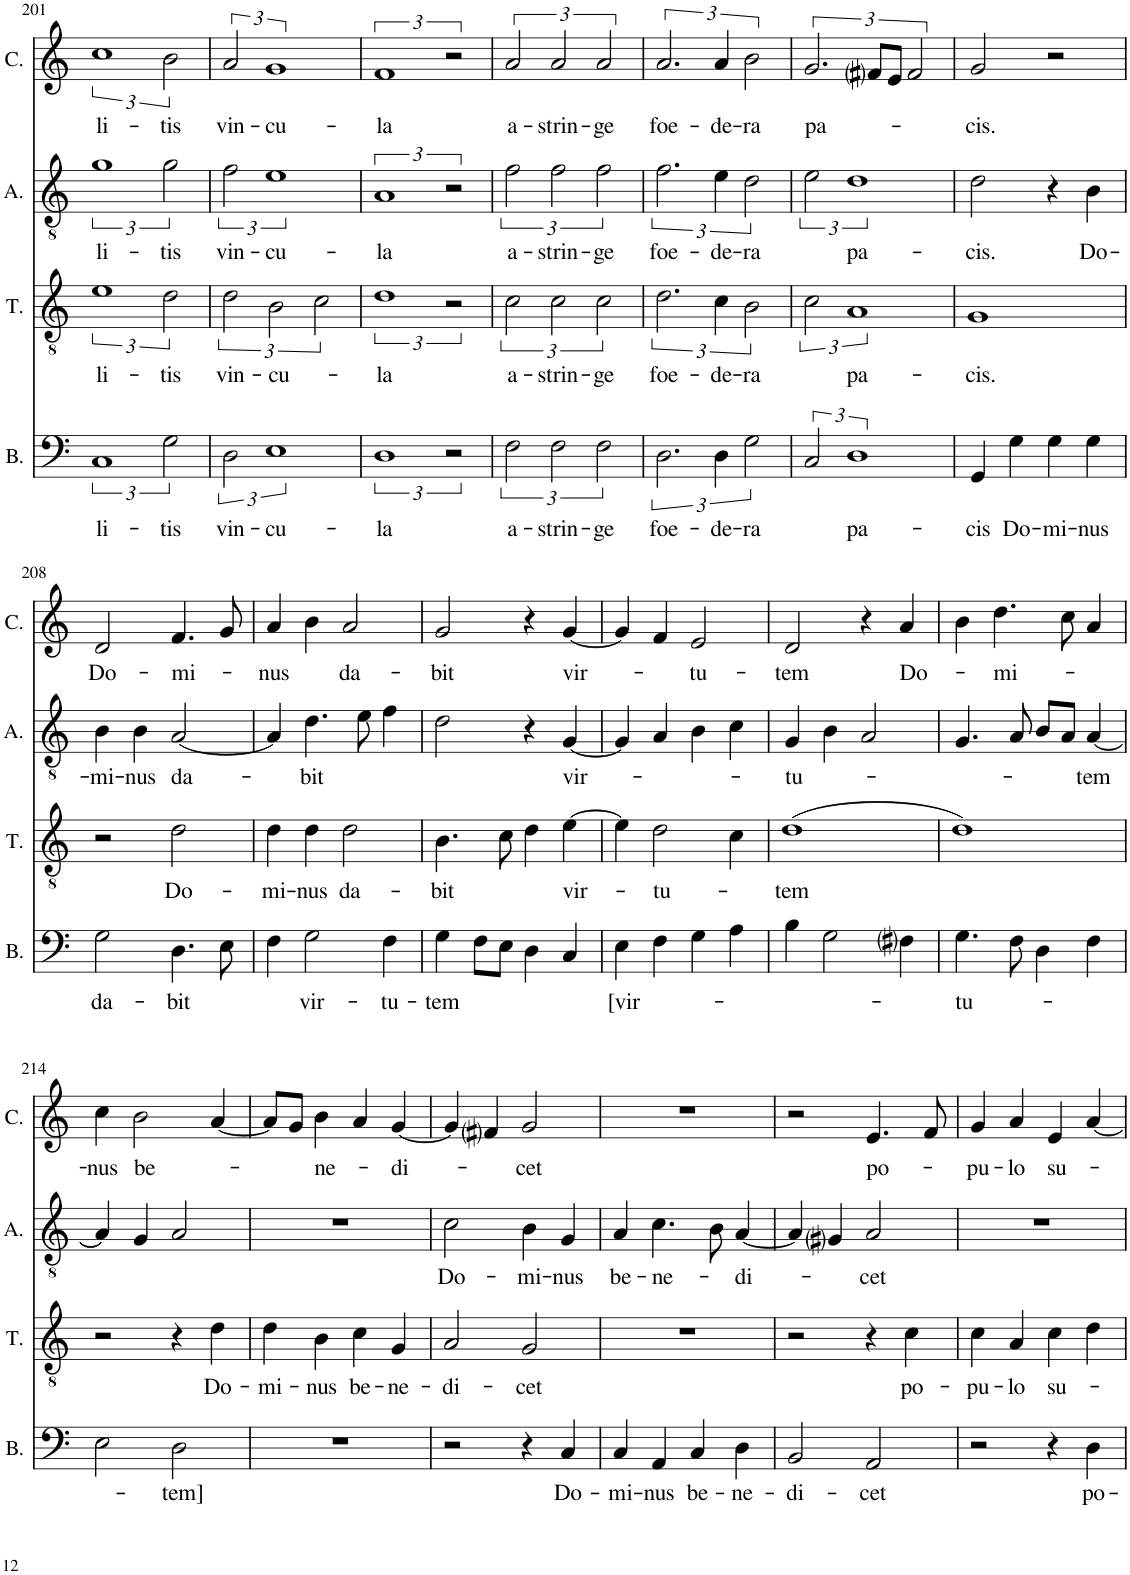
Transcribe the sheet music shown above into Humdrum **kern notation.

**kern	**text	**kern	**text	**kern	**text	**kern	**text
*part4	*part4	*part3	*part3	*part2	*part2	*part1	*part1
*staff4	*staff4	*staff3	*staff3	*staff2	*staff2	*staff1	*staff1
*I"Bassus	*	*I"Tenor	*	*I"Altus	*	*I"Cantus	*
*I'B.	*	*I'T.	*	*I'A.	*	*I'C.	*
!!LO:PB:g=z
*clefF4	*	*clefGv2	*	*clefGv2	*	*clefG2	*
*k[]	*	*k[]	*	*k[]	*	*k[]	*
*M2/2	*	*M2/2	*	*M2/2	*	*M2/2	*
*met(c|)	*	*met(c|)	*	*met(c|)	*	*met(c|)	*
=201	=201	=201	=201	=201	=201	=201	=201
!	!LO:LY:b	!	!LO:LY:b	!	!LO:LY:b	!	!LO:LY:b
3%2C	li-	3%2e	li-	3%2g	li-	3%2cc	li-
!	!LO:LY:b	!	!LO:LY:b	!	!LO:LY:b	!	!LO:LY:b
3G\	-tis	3d\	-tis	3g\	-tis	3b\	-tis
=202	=202	=202	=202	=202	=202	=202	=202
!	!LO:LY:b	!	!LO:LY:b	!	!LO:LY:b	!	!LO:LY:b
3D\	vin-	3d\	vin-	3f\	vin-	3a/	vin-
!	!LO:LY:b	!	!LO:LY:b	!	!LO:LY:b	!	!LO:LY:b
3%2E	-cu-	3B\	-cu-	3%2e	-cu-	3%2g	-cu-
.	.	3c\	.	.	.	.	.
=203	=203	=203	=203	=203	=203	=203	=203
!	!LO:LY:b	!	!LO:LY:b	!	!LO:LY:b	!	!LO:LY:b
3%2D	-la	3%2d	-la	3%2A	-la	3%2f	-la
3r	.	3r	.	3r	.	3r	.
=204	=204	=204	=204	=204	=204	=204	=204
!	!LO:LY:b	!	!LO:LY:b	!	!LO:LY:b	!	!LO:LY:b
3F\	a-	3c\	a-	3f\	a-	3a/	a-
!	!LO:LY:b	!	!LO:LY:b	!	!LO:LY:b	!	!LO:LY:b
3F\	-strin-	3c\	-strin-	3f\	-strin-	3a/	-strin-
!	!LO:LY:b	!	!LO:LY:b	!	!LO:LY:b	!	!LO:LY:b
3F\	-ge	3c\	-ge	3f\	-ge	3a/	-ge
=205	=205	=205	=205	=205	=205	=205	=205
!	!LO:LY:b	!	!LO:LY:b	!	!LO:LY:b	!	!LO:LY:b
3.D\	foe-	3.d\	foe-	3.f\	foe-	3.a/	foe-
!	!LO:LY:b	!	!LO:LY:b	!	!LO:LY:b	!	!LO:LY:b
6D\	-de-	6c\	-de-	6e\	-de-	6a/	-de-
!	!LO:LY:b	!	!LO:LY:b	!	!LO:LY:b	!	!LO:LY:b
3G\	-ra	3B\	-ra	3d\	-ra	3b\	-ra
=206	=206	=206	=206	=206	=206	=206	=206
!	!	!	!	!	!	!	!LO:LY:b
3C/	.	3c\	.	3e\	.	3.g/	pa-
!	!LO:LY:b	!	!LO:LY:b	!	!LO:LY:b	!	!
3%2D	pa-	3%2A	pa-	3%2d	pa-	.	.
.	.	.	.	.	.	12f#i/L	.
.	.	.	.	.	.	12e/J	.
.	.	.	.	.	.	3f#/	.
=207	=207	=207	=207	=207	=207	=207	=207
!	!LO:LY:b	!	!LO:LY:b	!	!LO:LY:b	!	!LO:LY:b
4GG/	-cis	1G	-cis.	2d\	-cis.	2g/	-cis.
!	!LO:LY:b	!	!	!	!	!	!
4G\	Do-	.	.	.	.	.	.
!	!LO:LY:b	!	!	!	!	!	!
4G\	-mi-	.	.	4r	.	2r	.
!	!LO:LY:b	!	!	!	!LO:LY:b	!	!
4G\	-nus	.	.	4B\	Do-	.	.
!!LO:LB:g=z
=208	=208	=208	=208	=208	=208	=208	=208
!	!LO:LY:b	!	!	!	!LO:LY:b	!	!LO:LY:b
2G\	da-	2r	.	4B\	-mi-	2d/	Do-
!	!	!	!	!	!LO:LY:b	!	!
.	.	.	.	4B\	-nus	.	.
!	!LO:LY:b	!	!LO:LY:b	!	!LO:LY:b	!	!LO:LY:b
4.D\	-bit	2d\	Do-	[2A/	da-	4.f/	-mi-
8E\	.	.	.	.	.	8g/	.
=209	=209	=209	=209	=209	=209	=209	=209
!	!	!	!LO:LY:b	!	!	!	!LO:LY:b
4F\	.	4d\	-mi-	4A/]	.	4a/	-nus
!	!LO:LY:b	!	!LO:LY:b	!	!LO:LY:b	!	!
2G\	vir-	4d\	nus	4.d\	-bit	4b\	.
!	!	!	!LO:LY:b	!	!	!	!LO:LY:b
.	.	2d\	da-	.	.	2a/	da-
.	.	.	.	8e\	.	.	.
!	!LO:LY:b	!	!	!	!	!	!
4F\	-tu-	.	.	4f\	.	.	.
=210	=210	=210	=210	=210	=210	=210	=210
!	!LO:LY:b	!	!LO:LY:b	!	!	!	!LO:LY:b
4G\	-tem	4.B\	-bit	2d\	.	2g/	-bit
8F\L	.	.	.	.	.	.	.
8E\J	.	8c\	.	.	.	.	.
4D\	.	4d\	.	4r	.	4r	.
!	!	!	!LO:LY:b	!	!LO:LY:b	!	!LO:LY:b
4C/	.	[4e\	vir-	[4G/	vir-	[4g/	vir-
=211	=211	=211	=211	=211	=211	=211	=211
!	!LO:LY:b	!	!	!	!	!	!
4E\	[vir-	4e\]	.	4G/]	.	4g/]	.
!	!	!	!LO:LY:b	!	!	!	!
4F\	.	2d\	-tu-	4A/	.	4f/	.
!	!	!	!	!	!	!	!LO:LY:b
4G\	.	.	.	4B\	.	2e/	-tu-
4A\	.	4c\	.	4c\	.	.	.
=212	=212	=212	=212	=212	=212	=212	=212
!	!	!	!LO:LY:b	!	!LO:LY:b	!	!LO:LY:b
4B\	.	(1d	-tem	4G/	-tu-	2d/	-tem
2G\	.	.	.	4B\	.	.	.
.	.	.	.	2A/	.	4r	.
!	!	!	!	!	!	!	!LO:LY:b
4F#i\	.	.	.	.	.	4a/	Do-
=213	=213	=213	=213	=213	=213	=213	=213
!	!LO:LY:b	!	!	!	!	!	!
4.G\	-tu-	1d)	.	4.G/	.	4b\	.
!	!	!	!	!	!	!	!LO:LY:b
.	.	.	.	.	.	4.dd\	-mi-
8F\	.	.	.	8A/	.	.	.
4D\	.	.	.	8B/L	.	.	.
.	.	.	.	8A/J	.	8cc\	.
!	!	!	!	!	!LO:LY:b	!	!
4F\	.	.	.	[4A/	-tem	4a/	.
!!LO:LB:g=z
=214	=214	=214	=214	=214	=214	=214	=214
!	!	!	!	!	!	!	!LO:LY:b
2E\	.	2r	.	4A/]	.	4cc\	-nus
!	!	!	!	!	!	!	!LO:LY:b
.	.	.	.	4G/	.	2b\	be-
!	!LO:LY:b	!	!	!	!	!	!
2D\	-tem]	4r	.	2A/	.	.	.
!	!	!	!LO:LY:b	!	!	!	!
.	.	4d\	Do-	.	.	[4a/	.
=215	=215	=215	=215	=215	=215	=215	=215
!	!	!	!LO:LY:b	!	!	!	!
1r	.	4d\	-mi-	1r	.	8a/L]	.
.	.	.	.	.	.	8g/J	.
!	!	!	!LO:LY:b	!	!	!	!LO:LY:b
.	.	4B\	-nus	.	.	4b\	-ne-
!	!	!	!LO:LY:b	!	!	!	!
.	.	4c\	be-	.	.	4a/	.
!	!	!	!LO:LY:b	!	!	!	!LO:LY:b
.	.	4G/	-ne-	.	.	[4g/	-di-
=216	=216	=216	=216	=216	=216	=216	=216
!	!	!	!LO:LY:b	!	!LO:LY:b	!	!
2r	.	2A/	-di-	2c\	Do-	4g/]	.
.	.	.	.	.	.	4f#i/	.
!	!	!	!LO:LY:b	!	!LO:LY:b	!	!LO:LY:b
4r	.	2G/	-cet	4B\	-mi-	2g/	-cet
!	!LO:LY:b	!	!	!	!LO:LY:b	!	!
4C/	Do-	.	.	4G/	-nus	.	.
=217	=217	=217	=217	=217	=217	=217	=217
!	!LO:LY:b	!	!	!	!LO:LY:b	!	!
4C/	-mi-	1r	.	4A/	be-	1r	.
!	!LO:LY:b	!	!	!	!LO:LY:b	!	!
4AA/	-nus	.	.	4.c\	-ne-	.	.
!	!LO:LY:b	!	!	!	!	!	!
4C/	be-	.	.	.	.	.	.
.	.	.	.	8B\	.	.	.
!	!LO:LY:b	!	!	!	!LO:LY:b	!	!
4D\	-ne-	.	.	[4A/	-di-	.	.
=218	=218	=218	=218	=218	=218	=218	=218
!	!LO:LY:b	!	!	!	!	!	!
2BB/	-di-	2r	.	4A/]	.	2r	.
.	.	.	.	4G#i/	.	.	.
!	!LO:LY:b	!	!	!	!LO:LY:b	!	!LO:LY:b
2AA/	-cet	4r	.	2A/	-cet	4.e/	po-
!	!	!	!LO:LY:b	!	!	!	!
.	.	4c\	po-	.	.	.	.
.	.	.	.	.	.	8f/	.
=219	=219	=219	=219	=219	=219	=219	=219
!	!	!	!LO:LY:b	!	!	!	!LO:LY:b
2r	.	4c\	-pu-	1r	.	4g/	-pu-
!	!	!	!LO:LY:b	!	!	!	!LO:LY:b
.	.	4A/	-lo	.	.	4a/	-lo
!	!	!	!LO:LY:b	!	!	!	!LO:LY:b
4r	.	4c\	su-	.	.	4e/	su-
!	!LO:LY:b	!	!	!	!	!	!
4D\	po-	4d\	.	.	.	[4a/	.
=	=	=	=	=	=	=	=
*-	*-	*-	*-	*-	*-	*-	*-
